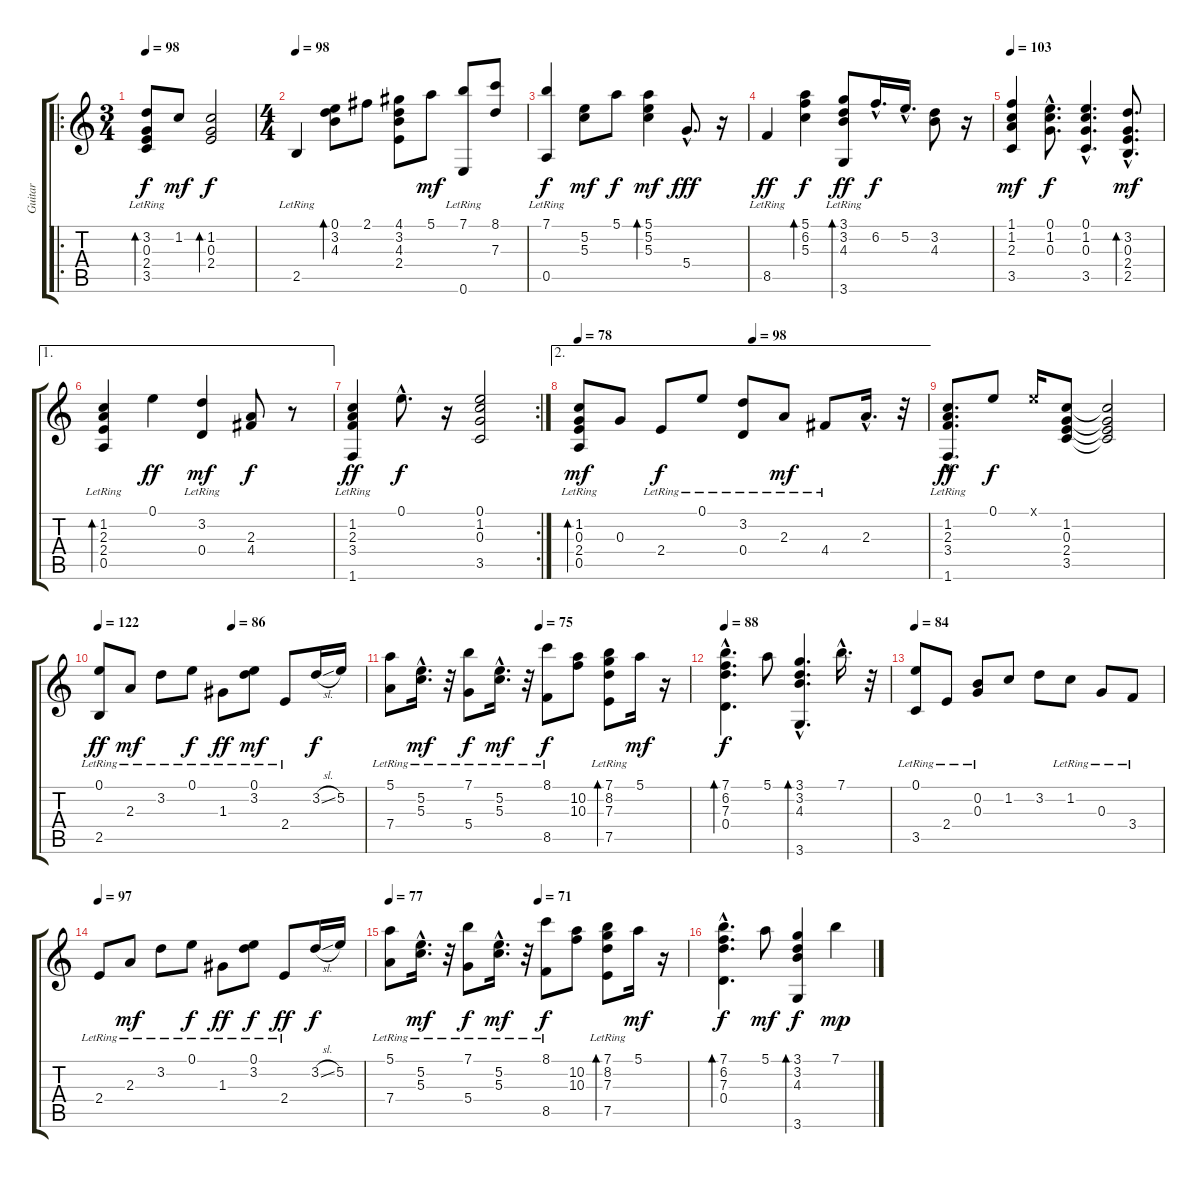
\track ("Guitar" "Guitar") {instrument electricguitarjazz}
\staff {score tabs}
\tuning (E4 B3 G3 D3 A2 E2) {hide}
\ro
\ts (3 4)
\tempo 98
\clef g2
\ks c
(3.2 0.3 2.4 3.5{lr}).8{bd 120 dy f instrument electricguitarjazz} 1.2.8{dy mf} (1.2 0.3 2.4).2{bd 240 dy f} |
\ts (4 4)
\tempo 98
2.5{lr}.4 (0.1 3.2 4.3).8{bd 120} 2.1.8 (4.1 3.2 4.3 2.4).8 5.1.8{dy mf} (7.1 0.6{lr}).8 (8.1 7.3).8 |
(7.1{lr} 0.5{lr}).4{dy f} (5.2 5.3).8{dy mf} 5.1.8{dy f} (5.1 5.2 5.3).4{bd 120 dy mf} 5.4{hac}.8{d dy fff} r.16 |
8.5{lr}.4{dy ff} (5.1 6.2 5.3).4{bd 240 dy f} (3.1 3.2 4.3 3.6{lr}).8{bd 120 dy ff} 6.2{hac}.16{d dy f} 5.2{hac}.16{d} (3.2 4.3).8 r.16 |
\tempo 103
(1.1 1.2 2.3 3.5).4{dy mf} (0.1{hac} 1.2{hac} 0.3{hac}).8{d dy f} (0.1{hac} 1.2{hac} 0.3{hac} 3.5{hac}).4{d} (3.2{hac} 0.3{hac} 2.4{hac} 2.5{hac}).8{d bd 240 dy mf} |
\ae 1
(1.2 2.3 2.4 0.5{lr}).4{bd 120} 0.1.4{dy ff} (3.2{lr} 0.4).4{dy mf} (2.3 4.4).8{dy f} r.8 |
\rc 2
(1.2 2.3 3.4 1.6{lr}).4{dy ff} 0.1{hac}.8{d dy f} r.16 (0.1 1.2 0.3 3.5).2 |
\ae 2
\tempo 78
\tempo (98 0.5)
(1.2{lr} 0.3 2.4 0.5{lr}).8{bd 120 dy mf} 0.3.8 2.4{lr}.8{dy f} 0.1{lr}.8 (3.2{lr} 0.4{lr}).8 2.3{lr}.8{dy mf} 4.4{lr}.8 2.3{hac}.16{d} r.32 |
(1.2{hac} 2.3{hac} 3.4{hac} 1.6{hac lr}).8{d dy ff} 0.1.8{dy f} 0.1{x}.16 (1.2 0.3 2.4 3.5).8 (1.2{t} 0.3{t} 2.4{t} 3.5{t}).2 |
\tempo 122
\tempo (86 0.5)
(0.1{lr} 2.5{lr}).8{dy ff} 2.3{lr}.8{dy mf} 3.2{lr}.8 0.1{lr}.8{dy f} 1.3{lr}.8{dy ff} (0.1{lr} 3.2{lr}).8{dy mf} 2.4{lr}.8 3.2{sl}.16{dy f} 5.2.16 |
\tempo (75 0.5)
(5.1{lr} 7.4{lr}).8 (5.2{hac lr} 5.3{hac lr}).16{d dy mf} r.32 (7.1{lr} 5.4{lr}).8{dy f} (5.2{hac lr} 5.3{hac lr}).16{d dy mf} r.32 (8.1{lr} 8.5{lr}).8{dy f} (10.2 10.3).8 (7.1{lr} 8.2 7.3{lr} 7.5).8{bd 240} 5.1.16{dy mf} r.16 |
\tempo 88
(7.1{hac} 6.2{hac} 7.3{hac} 0.4{hac}).4{d bd 240 dy f} 5.1.8 (3.1{hac} 3.2{hac} 4.3{hac} 3.6{hac}).4{d bd 240} 7.1{hac}.16{d} r.32 |
\tempo 84
(0.1{lr} 3.5{lr}).8 2.4{lr}.8 (0.2 0.3{lr}).8 1.2.8 3.2.8 1.2{lr}.8 0.3{lr}.8 3.4{lr}.8 |
\tempo 97
2.4{lr}.8 2.3{lr}.8{dy mf} 3.2{lr}.8 0.1{lr}.8{dy f} 1.3{lr}.8{dy ff} (0.1{lr} 3.2{lr}).8{dy f} 2.4{lr}.8{dy ff} 3.2{sl}.16{dy f} 5.2.16 |
\tempo 77
\tempo (71 0.5)
(5.1{lr} 7.4{lr}).8 (5.2{hac lr} 5.3{hac lr}).16{d dy mf} r.32 (7.1{lr} 5.4{lr}).8{dy f} (5.2{hac lr} 5.3{hac lr}).16{d dy mf} r.32 (8.1{lr} 8.5{lr}).8{dy f} (10.2 10.3).8 (7.1{lr} 8.2 7.3{lr} 7.5).8{bd 240} 5.1.16{dy mf} r.16 |
(7.1{hac} 6.2{hac} 7.3{hac} 0.4{hac}).4{d bd 240 dy f} 5.1.8{dy mf} (3.1 3.2 4.3 3.6).4{bd 240 dy f} 7.1.4{dy mp}
